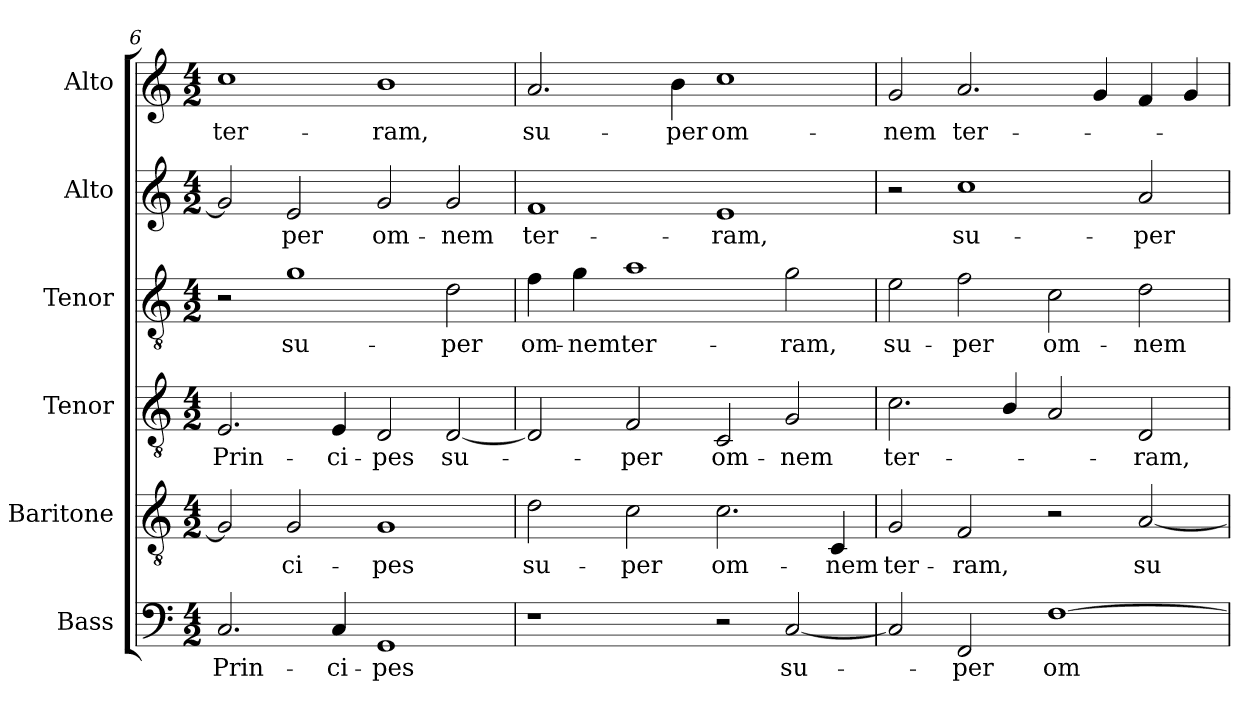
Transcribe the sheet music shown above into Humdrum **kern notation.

**kern	**text	**kern	**text	**kern	**text	**kern	**text	**kern	**text	**kern	**text
*part6	*part6	*part5	*part5	*part4	*part4	*part3	*part3	*part2	*part2	*part1	*part1
*staff6	*staff6	*staff5	*staff5	*staff4	*staff4	*staff3	*staff3	*staff2	*staff2	*staff1	*staff1
*I"Bass	*	*I"Baritone	*	*I"Tenor	*	*I"Tenor	*	*I"Alto	*	*I"Alto	*
*I'B.	*	*I'Bar.	*	*I'T2.	*	*I'T1.	*	*I'A.	*	*I'A.	*
*clefF4	*	*clefGv2	*	*clefGv2	*	*clefGv2	*	*clefG2	*	*clefG2	*
*	*	*ITrd7c12	*	*ITrd7c12	*	*ITrd7c12	*	*	*	*	*
*k[]	*	*k[]	*	*k[]	*	*k[]	*	*k[]	*	*k[]	*
*C:	*	*C:	*	*C:	*	*C:	*	*C:	*	*C:	*
*M4/2	*	*M4/2	*	*M4/2	*	*M4/2	*	*M4/2	*	*M4/2	*
=6	=6	=6	=6	=6	=6	=6	=6	=6	=6	=6	=6
!	!LO:LY:b:color=#000000	!	!	!	!	!	!	!	!	!	!
!	!	!	!	!	!LO:LY:b:color=#000000	!	!	!	!	!	!
!	!	!	!	!	!	!	!	!	!	!	!LO:LY:b:color=#000000
2.Ci/	Prin-	2GGi/]	.	2.EEi/	Prin-	2r	.	2gi/]	.	1cci	ter-
!	!	!	!LO:LY:b:color=#000000	!	!	!	!	!	!	!	!
!	!	!	!	!	!	!	!LO:LY:b:color=#000000	!	!	!	!
!	!	!	!	!	!	!	!	!	!LO:LY:b:color=#000000	!	!
.	.	2GGi/	-ci-	.	.	1Gi	su-	2ei/	-per	.	.
!	!LO:LY:b:color=#000000	!	!	!	!	!	!	!	!	!	!
!	!	!	!	!	!LO:LY:b:color=#000000	!	!	!	!	!	!
4Ci/	-ci-	.	.	4EEi/	-ci-	.	.	.	.	.	.
!	!LO:LY:b:color=#000000	!	!	!	!	!	!	!	!	!	!
!	!	!	!LO:LY:b:color=#000000	!	!	!	!	!	!	!	!
!	!	!	!	!	!LO:LY:b:color=#000000	!	!	!	!	!	!
!	!	!	!	!	!	!	!	!	!LO:LY:b:color=#000000	!	!
!	!	!	!	!	!	!	!	!	!	!	!LO:LY:b:color=#000000
1GGi	-pes	1GGi	-pes	2DDi/	-pes	.	.	2gi/	om-	1bi	-ram,
!	!	!	!	!	!LO:LY:b:color=#000000	!	!	!	!	!	!
!	!	!	!	!	!	!	!LO:LY:b:color=#000000	!	!	!	!
!	!	!	!	!	!	!	!	!	!LO:LY:b:color=#000000	!	!
.	.	.	.	[2DDi/	su-	2Di\	-per	2gi/	-nem	.	.
=7	=7	=7	=7	=7	=7	=7	=7	=7	=7	=7	=7
!	!	!	!LO:LY:b:color=#000000	!	!	!	!	!	!	!	!
!	!	!	!	!	!	!	!LO:LY:b:color=#000000	!	!	!	!
!	!	!	!	!	!	!	!	!	!LO:LY:b:color=#000000	!	!
!	!	!	!	!	!	!	!	!	!	!	!LO:LY:b:color=#000000
1r	.	2Di\	su-	2DDi/]	.	4Fi\	om-	1fi	ter-	2.ai/	su-
!	!	!	!	!	!	!	!LO:LY:b:color=#000000	!	!	!	!
.	.	.	.	.	.	4Gi\	-nem	.	.	.	.
!	!	!	!LO:LY:b:color=#000000	!	!	!	!	!	!	!	!
!	!	!	!	!	!LO:LY:b:color=#000000	!	!	!	!	!	!
!	!	!	!	!	!	!	!LO:LY:b:color=#000000	!	!	!	!
.	.	2Ci\	-per	2FFi/	-per	1Ai	ter-	.	.	.	.
!	!	!	!	!	!	!	!	!	!	!	!LO:LY:b:color=#000000
.	.	.	.	.	.	.	.	.	.	4bi\	-per
!	!	!	!LO:LY:b:color=#000000	!	!	!	!	!	!	!	!
!	!	!	!	!	!LO:LY:b:color=#000000	!	!	!	!	!	!
!	!	!	!	!	!	!	!	!	!LO:LY:b:color=#000000	!	!
!	!	!	!	!	!	!	!	!	!	!	!LO:LY:b:color=#000000
2r	.	2.Ci\	om-	2CCi/	om-	.	.	1ei	-ram,	1cci	om-
!	!LO:LY:b:color=#000000	!	!	!	!	!	!	!	!	!	!
!	!	!	!	!	!LO:LY:b:color=#000000	!	!	!	!	!	!
!	!	!	!	!	!	!	!LO:LY:b:color=#000000	!	!	!	!
[2Ci/	su-	.	.	2GGi/	-nem	2Gi\	-ram,	.	.	.	.
!	!	!	!LO:LY:b:color=#000000	!	!	!	!	!	!	!	!
.	.	4CCi/	-nem	.	.	.	.	.	.	.	.
=8	=8	=8	=8	=8	=8	=8	=8	=8	=8	=8	=8
!	!	!	!LO:LY:b:color=#000000	!	!	!	!	!	!	!	!
!	!	!	!	!	!LO:LY:b:color=#000000	!	!	!	!	!	!
!	!	!	!	!	!	!	!LO:LY:b:color=#000000	!	!	!	!
!	!	!	!	!	!	!	!	!	!	!	!LO:LY:b:color=#000000
2Ci/]	.	2GGi/	ter-	2.Ci\	ter-	2Ei\	su-	2r	.	2gi/	-nem
!	!LO:LY:b:color=#000000	!	!	!	!	!	!	!	!	!	!
!	!	!	!LO:LY:b:color=#000000	!	!	!	!	!	!	!	!
!	!	!	!	!	!	!	!LO:LY:b:color=#000000	!	!	!	!
!	!	!	!	!	!	!	!	!	!LO:LY:b:color=#000000	!	!
!	!	!	!	!	!	!	!	!	!	!	!LO:LY:b:color=#000000
2FFi/	-per	2FFi/	-ram,	.	.	2Fi\	-per	1cci	su-	2.ai/	ter-
.	.	.	.	4BBi/	.	.	.	.	.	.	.
!	!LO:LY:b:color=#000000	!	!	!	!	!	!	!	!	!	!
!	!	!	!	!	!	!	!LO:LY:b:color=#000000	!	!	!	!
[1Fi	om-	2r	.	2AAi/	.	2Ci\	om-	.	.	.	.
.	.	.	.	.	.	.	.	.	.	4gi/	.
!	!	!	!LO:LY:b:color=#000000	!	!	!	!	!	!	!	!
!	!	!	!	!	!LO:LY:b:color=#000000	!	!	!	!	!	!
!	!	!	!	!	!	!	!LO:LY:b:color=#000000	!	!	!	!
!	!	!	!	!	!	!	!	!	!LO:LY:b:color=#000000	!	!
.	.	[2AAi/	su-	2DDi/	-ram,	2Di\	-nem	2ai/	-per	4fi/	.
.	.	.	.	.	.	.	.	.	.	4gi/	.
=	=	=	=	=	=	=	=	=	=	=	=
*-	*-	*-	*-	*-	*-	*-	*-	*-	*-	*-	*-
